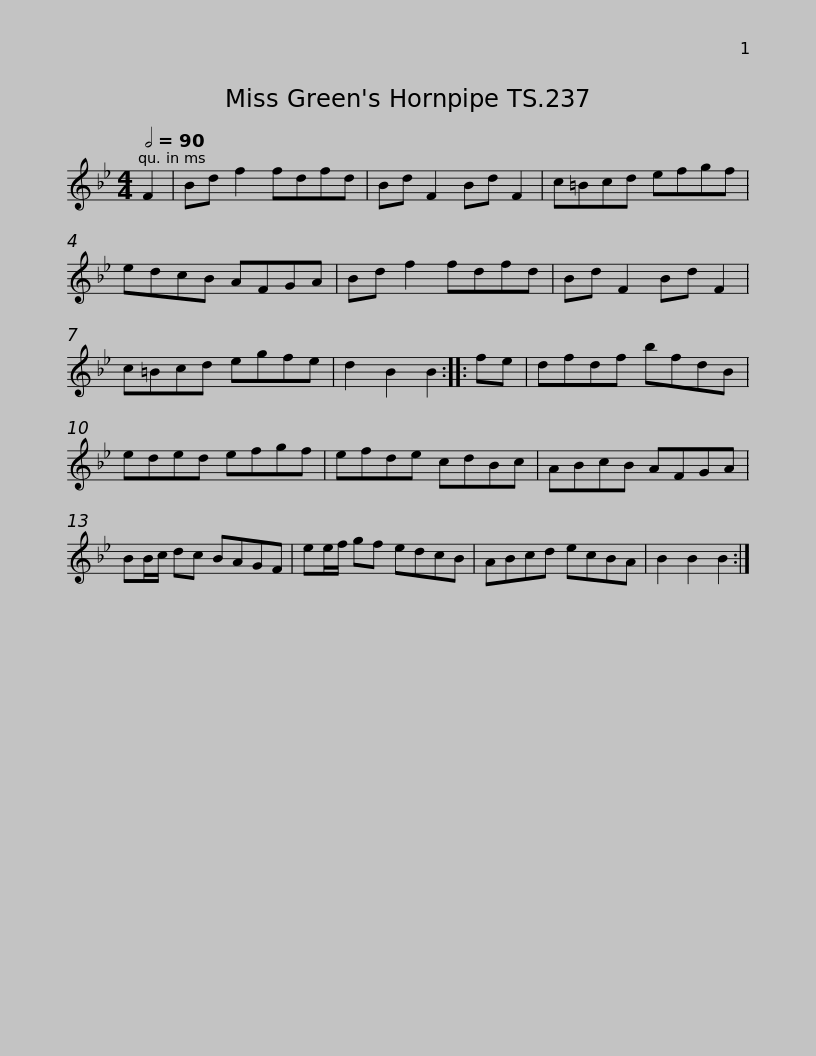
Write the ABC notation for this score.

X:1
L:1/8
Q:1/2=90
M:4/4
I:linebreak $
K:Bb
V:1 treble
V:1
 F2 | Bd f2 fdfd | Bd F2 Bd F2 | c=Bcd efgf | edcB AFGA | %5
 Bd f2 fdfd | Bd F2 Bd F2 |$ c=Bcd egfe | d2 B2 B2 :: fe | %10
 dfdf bfdB | eded efgf | efde cdBc |$ ABcB AFGA | BB/c/ dc BAGF | %15
 ee/f/ gf edcB | ABcd ecBA | B2 B2 B2 :| %18
